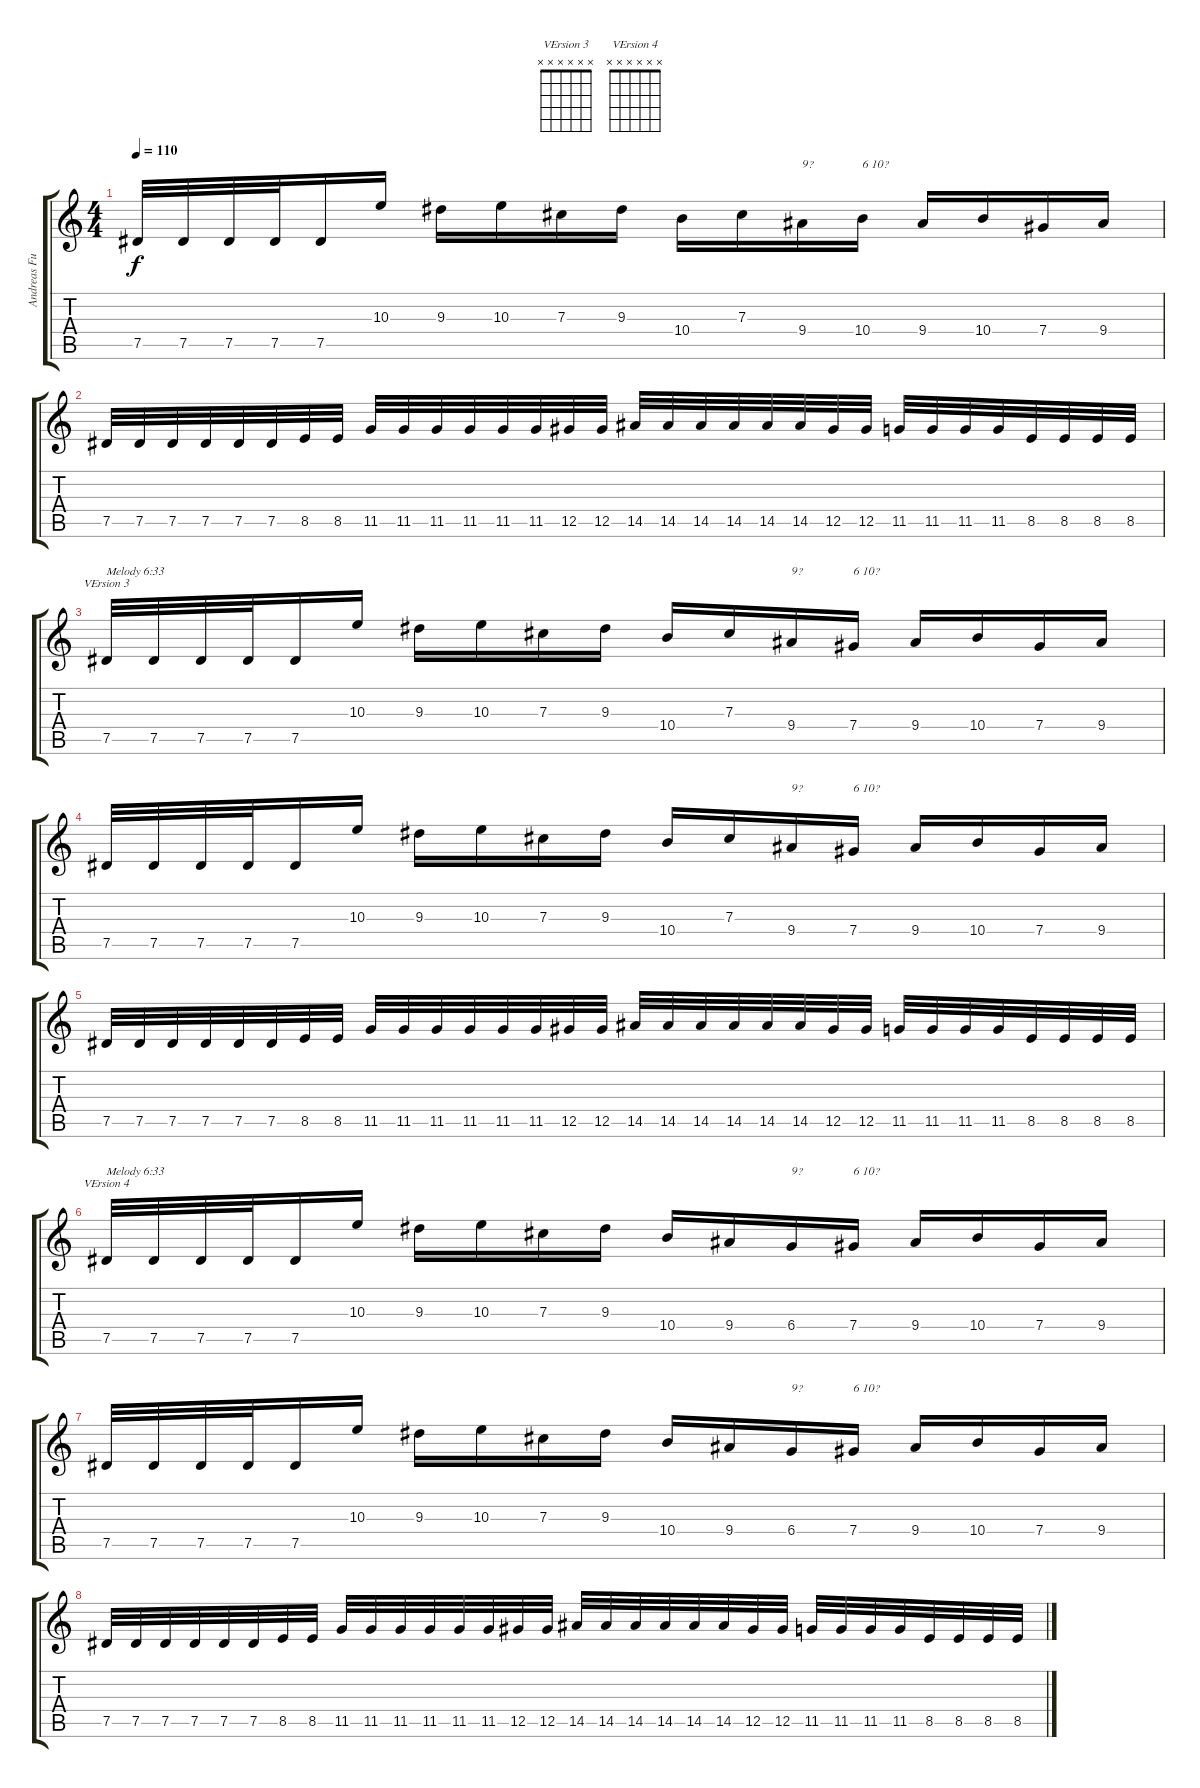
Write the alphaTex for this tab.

\track ("Andreas Fullmestad (D# Tuning)" "Andreas Fu") {instrument distortionguitar}
\staff {score tabs}
\tuning (Eb4 Bb3 Gb3 Db3 Ab2 Eb2) {hide}
\chord ("VErsion 3" x x x x x x)
\chord ("VErsion 4" x x x x x x)
\ts (4 4)
\tempo 110
\clef g2
\ks c
7.5.32{dy f} 7.5.32 7.5.32 7.5.32 7.5.16 10.3.16 9.3.16 10.3.16 7.3.16 9.3.16 10.4.16 7.3.16 9.4.16{txt "9?"} 10.4.16{txt "6 10?"} 9.4.16 10.4.16 7.4.16 9.4.16 |
7.5.32 7.5.32 7.5.32 7.5.32 7.5.32 7.5.32 8.5.32 8.5.32 11.5.32 11.5.32 11.5.32 11.5.32 11.5.32 11.5.32 12.5.32 12.5.32 14.5.32 14.5.32 14.5.32 14.5.32 14.5.32 14.5.32 12.5.32 12.5.32 11.5.32 11.5.32 11.5.32 11.5.32 8.5.32 8.5.32 8.5.32 8.5.32 |
7.5.32{ch "VErsion 3" txt "Melody 6:33"} 7.5.32 7.5.32 7.5.32 7.5.16 10.3.16 9.3.16 10.3.16 7.3.16 9.3.16 10.4.16 7.3.16 9.4.16{txt "9?"} 7.4.16{txt "6 10?"} 9.4.16 10.4.16 7.4.16 9.4.16 |
7.5.32 7.5.32 7.5.32 7.5.32 7.5.16 10.3.16 9.3.16 10.3.16 7.3.16 9.3.16 10.4.16 7.3.16 9.4.16{txt "9?"} 7.4.16{txt "6 10?"} 9.4.16 10.4.16 7.4.16 9.4.16 |
7.5.32 7.5.32 7.5.32 7.5.32 7.5.32 7.5.32 8.5.32 8.5.32 11.5.32 11.5.32 11.5.32 11.5.32 11.5.32 11.5.32 12.5.32 12.5.32 14.5.32 14.5.32 14.5.32 14.5.32 14.5.32 14.5.32 12.5.32 12.5.32 11.5.32 11.5.32 11.5.32 11.5.32 8.5.32 8.5.32 8.5.32 8.5.32 |
7.5.32{ch "VErsion 4" txt "Melody 6:33"} 7.5.32 7.5.32 7.5.32 7.5.16 10.3.16 9.3.16 10.3.16 7.3.16 9.3.16 10.4.16 9.4.16 6.4.16{txt "9?"} 7.4.16{txt "6 10?"} 9.4.16 10.4.16 7.4.16 9.4.16 |
7.5.32 7.5.32 7.5.32 7.5.32 7.5.16 10.3.16 9.3.16 10.3.16 7.3.16 9.3.16 10.4.16 9.4.16 6.4.16{txt "9?"} 7.4.16{txt "6 10?"} 9.4.16 10.4.16 7.4.16 9.4.16 |
7.5.32 7.5.32 7.5.32 7.5.32 7.5.32 7.5.32 8.5.32 8.5.32 11.5.32 11.5.32 11.5.32 11.5.32 11.5.32 11.5.32 12.5.32 12.5.32 14.5.32 14.5.32 14.5.32 14.5.32 14.5.32 14.5.32 12.5.32 12.5.32 11.5.32 11.5.32 11.5.32 11.5.32 8.5.32 8.5.32 8.5.32 8.5.32
